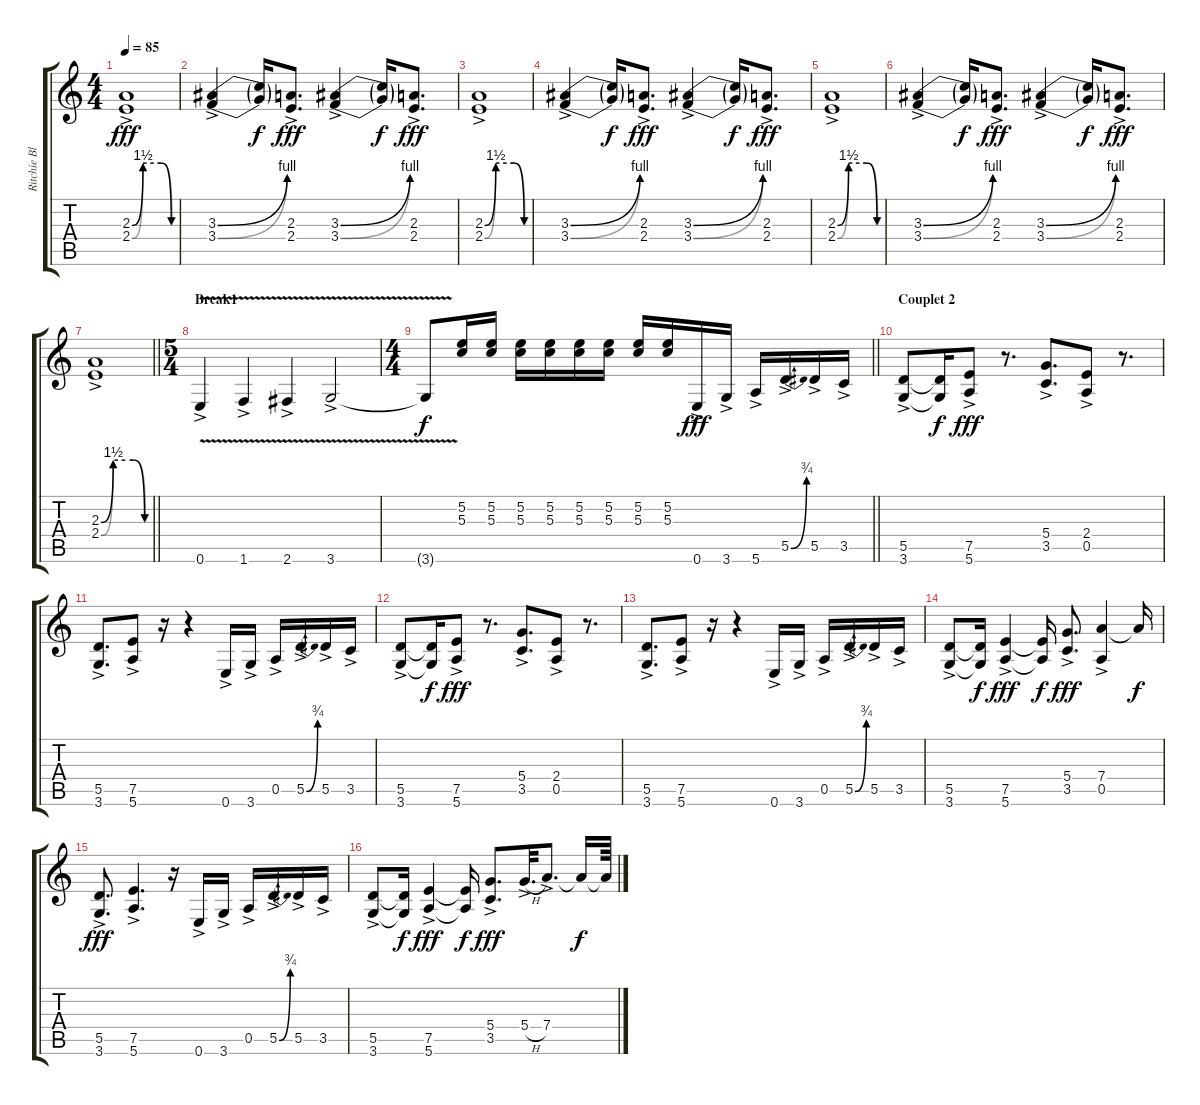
\track ("Ritchie Blackmore" "Ritchie Bl") {instrument distortionguitar}
\staff {score tabs}
\tuning (E4 B3 G3 D3 A2 E2) {hide}
\ts (4 4)
\tempo 85
\clef g2
\ks c
(2.3{be (custom 0 0 15 6 30 6 40 6 54 0 60 0) ac} 2.4{be (custom 0 0 15 6 30 6 40 6 55 0 60 0) ac}).1{dy fff} |
(3.3{be (bend 0 0 60 4) ac} 3.4{be (bend 0 0 60 4) ac}).4 (3.3{t} 3.4{t}).16{dy f} (2.3{ac} 2.4{ac}).8{d dy fff} (3.3{be (bend 0 0 60 4) ac} 3.4{be (bend 0 0 60 4) ac}).4 (3.3{t} 3.4{t}).16{dy f} (2.3{ac} 2.4{ac}).8{d dy fff} |
(2.3{be (custom 0 0 15 6 30 6 40 6 54 0 60 0) ac} 2.4{be (custom 0 0 15 6 30 6 40 6 55 0 60 0) ac}).1 |
(3.3{be (bend 0 0 60 4) ac} 3.4{be (bend 0 0 60 4) ac}).4 (3.3{t} 3.4{t}).16{dy f} (2.3{ac} 2.4{ac}).8{d dy fff} (3.3{be (bend 0 0 60 4) ac} 3.4{be (bend 0 0 60 4) ac}).4 (3.3{t} 3.4{t}).16{dy f} (2.3{ac} 2.4{ac}).8{d dy fff} |
(2.3{be (custom 0 0 15 6 30 6 40 6 54 0 60 0) ac} 2.4{be (custom 0 0 15 6 30 6 40 6 55 0 60 0) ac}).1 |
(3.3{be (bend 0 0 60 4) ac} 3.4{be (bend 0 0 60 4) ac}).4 (3.3{t} 3.4{t}).16{dy f} (2.3{ac} 2.4{ac}).8{d dy fff} (3.3{be (bend 0 0 60 4) ac} 3.4{be (bend 0 0 60 4) ac}).4 (3.3{t} 3.4{t}).16{dy f} (2.3{ac} 2.4{ac}).8{d dy fff} |
\barLineRight lightlight
(2.3{be (custom 0 0 15 6 30 6 40 6 54 0 60 0) ac} 2.4{be (custom 0 0 15 6 30 6 40 6 55 0 60 0) ac}).1 |
\ts (5 4)
\section ("" "Break1")
0.6{v ac}.4{volume 14} 1.6{v ac}.4 2.6{v ac}.4 3.6{v ac}.2 |
\ts (4 4)
\barLineRight lightlight
3.6{t}.8{dy f} (5.2 5.3).16 (5.2 5.3).16 (5.2 5.3).16 (5.2 5.3).16 (5.2 5.3).16 (5.2 5.3).16 (5.2 5.3).16 (5.2 5.3).16 0.6{ac}.16{dy fff} 3.6{ac}.16 5.6{ac}.16 5.5{be (bend 0 0 60 3) ac}.16 5.5{ac}.16 3.5{ac}.16 |
\section ("" "Couplet 2")
(5.5{ac} 3.6{ac}).8 (5.5{t} 3.6{t}).16{dy f} (7.5{ac} 5.6{ac}).8{dy fff} r.8{d} (5.4{ac} 3.5{ac}).8{d} (2.4{ac} 0.5{ac}).8 r.8{d} |
(5.5{ac} 3.6{ac}).8{d} (7.5{ac} 5.6{ac}).8 r.16 r.4 0.6{ac}.16 3.6{ac}.16 0.5{ac}.16 5.5{be (bend 0 0 60 3) ac}.16 5.5{ac}.16 3.5{ac}.16 |
(5.5{ac} 3.6{ac}).8 (5.5{t} 3.6{t}).16{dy f} (7.5{ac} 5.6{ac}).8{dy fff} r.8{d} (5.4{ac} 3.5{ac}).8{d} (2.4{ac} 0.5{ac}).8 r.8{d} |
(5.5{ac} 3.6{ac}).8{d} (7.5{ac} 5.6{ac}).8 r.16 r.4 0.6{ac}.16 3.6{ac}.16 0.5{ac}.16 5.5{be (bend 0 0 60 3) ac}.16 5.5{ac}.16 3.5{ac}.16 |
(5.5{ac} 3.6{ac}).8 (5.5{t} 3.6{t}).16{dy f} (7.5{ac} 5.6{ac}).4{dy fff} (7.5{t} 5.6{t}).16{dy f} (5.4{ac} 3.5{ac}).8{d dy fff} (7.4{ac} 0.5{ac}).4 7.4{t}.16{dy f} |
(5.5{ac} 3.6{ac}).8{d dy fff} (7.5{ac} 5.6{ac}).4{d} r.16 0.6{ac}.16 3.6{ac}.16 0.5{ac}.16 5.5{be (bend 0 0 60 3) ac}.16 5.5{ac}.16 3.5{ac}.16 |
(5.5{ac} 3.6{ac}).8 (5.5{t} 3.6{t}).16{dy f} (7.5{ac} 5.6{ac}).4{dy fff} (7.5{t} 5.6{t}).16{dy f} (5.4{ac} 3.5{ac}).8{d dy fff} 5.4{h ac}.32{d} 7.4{ac}.8{d} 7.4{t}.16{dy f} 7.4{t}.64
